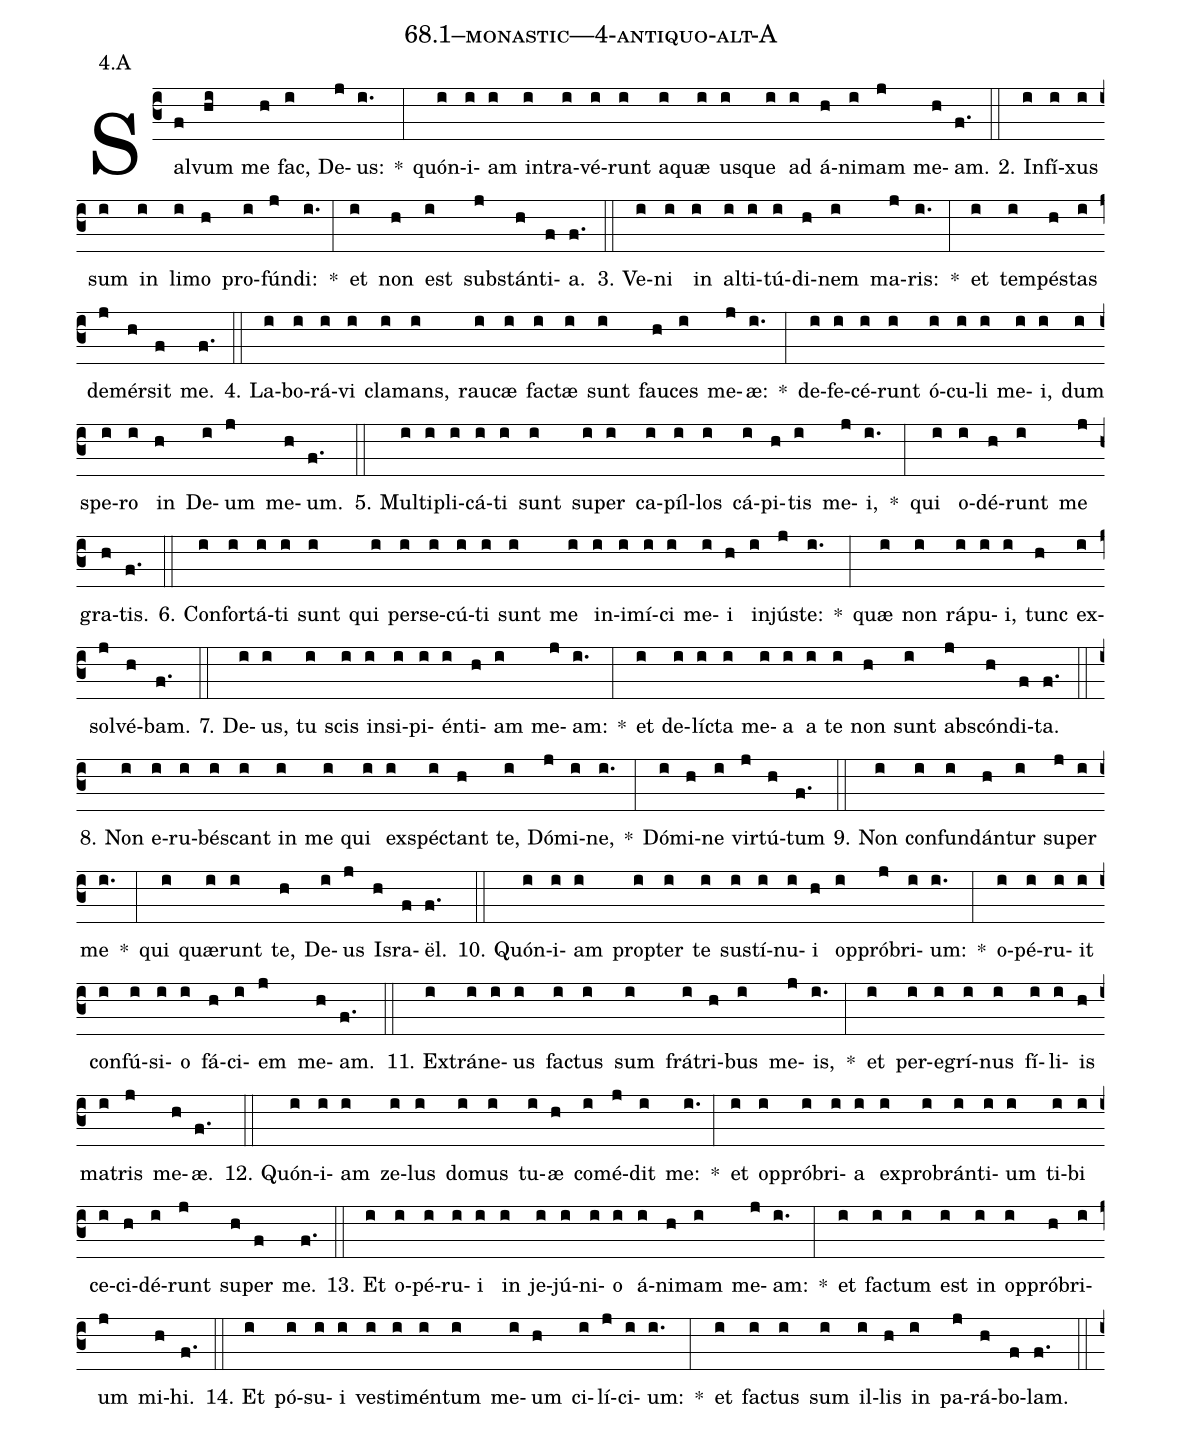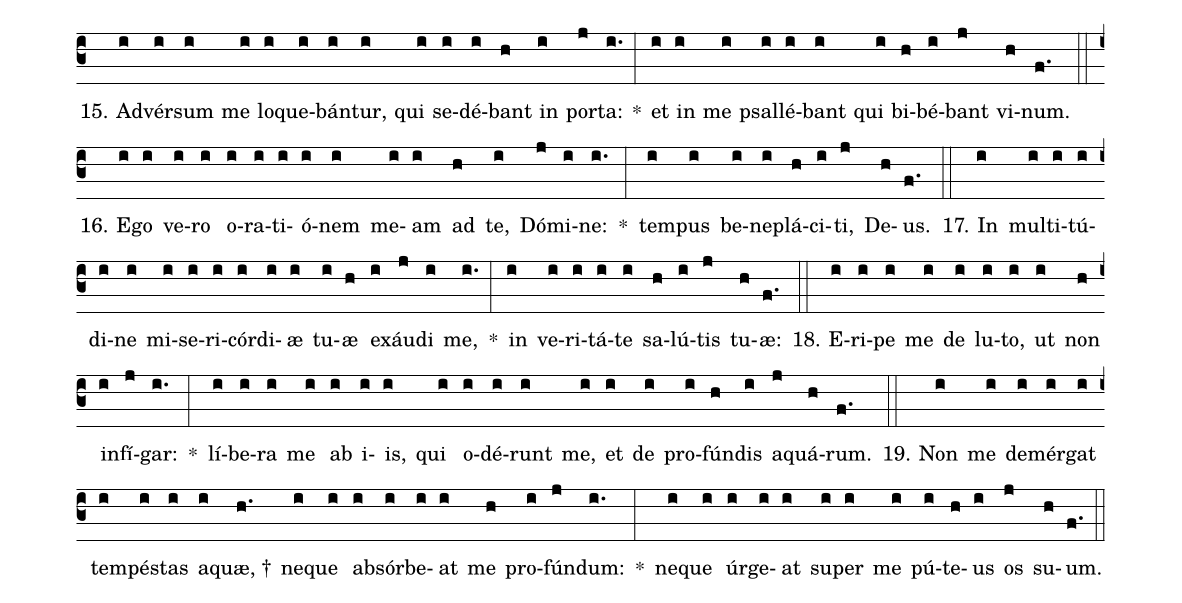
name: 68.1--monastic---4-antiquo-alt-A;
annotation: 4.A;
%%
(c3)Sal(f)vum(hi) me(h) fac,(i) De(j)us:(i.) *(:) quón(i)i(i)am(i) in(i)tra(i)vé(i)runt(i) a(i)quæ(i) us(i)que(i) ad(i) á(h)ni(i)mam(j) me(h)am.(f.) (::)
2. In(i)fí(i)xus(i) sum(i) in(i) li(i)mo(h) pro(i)fún(j)di:(i.) *(:) et(i) non(h) est(i) sub(j)stán(h)ti(f)a.(f.) (::)
3. Ve(i)ni(i) in(i) al(i)ti(i)tú(i)di(h)nem(i) ma(j)ris:(i.) *(:) et(i) tem(i)pés(h)tas(i) de(j)mér(h)sit(f) me.(f.) (::)
4. La(i)bo(i)rá(i)vi(i) cla(i)mans,(i) rau(i)cæ(i) fac(i)tæ(i) sunt(i) fau(h)ces(i) me(j)æ:(i.) *(:) de(i)fe(i)cé(i)runt(i) ó(i)cu(i)li(i) me(i)i,(i) dum(i) spe(i)ro(i) in(h) De(i)um(j) me(h)um.(f.) (::)
5. Mul(i)ti(i)pli(i)cá(i)ti(i) sunt(i) su(i)per(i) ca(i)píl(i)los(i) cá(i)pi(h)tis(i) me(j)i,(i.) *(:) qui(i) o(i)dé(h)runt(i) me(j) gra(h)tis.(f.) (::)
6. Con(i)for(i)tá(i)ti(i) sunt(i) qui(i) per(i)se(i)cú(i)ti(i) sunt(i) me(i) in(i)i(i)mí(i)ci(i) me(i)i(h) in(i)jús(j)te:(i.) *(:) quæ(i) non(i) rá(i)pu(i)i,(i) tunc(h) ex(i)sol(j)vé(h)bam.(f.) (::)
7. De(i)us,(i) tu(i) scis(i) in(i)si(i)pi(i)én(i)ti(h)am(i) me(j)am:(i.) *(:) et(i) de(i)líc(i)ta(i) me(i)a(i) a(i) te(i) non(h) sunt(i) abs(j)cón(h)di(f)ta.(f.) (::)
8. Non(i) e(i)ru(i)bés(i)cant(i) in(i) me(i) qui(i) ex(i)spéc(i)tant(h) te,(i) Dó(j)mi(i)ne,(i.) *(:) Dó(i)mi(h)ne(i) vir(j)tú(h)tum(f.) (::)
9. Non(i) con(i)fun(i)dán(h)tur(i) su(j)per(i) me(i.) *(:) qui(i) quæ(i)runt(i) te,(h) De(i)us(j) Is(h)ra(f)ël.(f.) (::)
10. Quón(i)i(i)am(i) prop(i)ter(i) te(i) sus(i)tí(i)nu(i)i(h) op(i)pró(j)bri(i)um:(i.) *(:) o(i)pé(i)ru(i)it(i) con(i)fú(i)si(i)o(i) fá(h)ci(i)em(j) me(h)am.(f.) (::)
11. Ex(i)trá(i)ne(i)us(i) fac(i)tus(i) sum(i) frá(i)tri(h)bus(i) me(j)is,(i.) *(:) et(i) per(i)e(i)grí(i)nus(i) fí(i)li(i)is(h) ma(i)tris(j) me(h)æ.(f.) (::)
12. Quón(i)i(i)am(i) ze(i)lus(i) do(i)mus(i) tu(i)æ(h) com(i)é(j)dit(i) me:(i.) *(:) et(i) op(i)pró(i)bri(i)a(i) ex(i)pro(i)brán(i)ti(i)um(i) ti(i)bi(i) ce(i)ci(h)dé(i)runt(j) su(h)per(f) me.(f.) (::)
13. Et(i) o(i)pé(i)ru(i)i(i) in(i) je(i)jú(i)ni(i)o(i) á(i)ni(h)mam(i) me(j)am:(i.) *(:) et(i) fac(i)tum(i) est(i) in(i) op(i)pró(h)bri(i)um(j) mi(h)hi.(f.) (::)
14. Et(i) pó(i)su(i)i(i) ves(i)ti(i)mén(i)tum(i) me(i)um(h) ci(i)lí(j)ci(i)um:(i.) *(:) et(i) fac(i)tus(i) sum(i) il(i)lis(h) in(i) pa(j)rá(h)bo(f)lam.(f.) (::)
15. Ad(i)vér(i)sum(i) me(i) lo(i)que(i)bán(i)tur,(i) qui(i) se(i)dé(i)bant(h) in(i) por(j)ta:(i.) *(:) et(i) in(i) me(i) psal(i)lé(i)bant(i) qui(i) bi(h)bé(i)bant(j) vi(h)num.(f.) (::)
16. E(i)go(i) ve(i)ro(i) o(i)ra(i)ti(i)ó(i)nem(i) me(i)am(i) ad(h) te,(i) Dó(j)mi(i)ne:(i.) *(:) tem(i)pus(i) be(i)ne(i)plá(h)ci(i)ti,(j) De(h)us.(f.) (::)
17. In(i) mul(i)ti(i)tú(i)di(i)ne(i) mi(i)se(i)ri(i)cór(i)di(i)æ(i) tu(i)æ(h) ex(i)áu(j)di(i) me,(i.) *(:) in(i) ve(i)ri(i)tá(i)te(i) sa(h)lú(i)tis(j) tu(h)æ:(f.) (::)
18. E(i)ri(i)pe(i) me(i) de(i) lu(i)to,(i) ut(i) non(h) in(i)fí(j)gar:(i.) *(:) lí(i)be(i)ra(i) me(i) ab(i) i(i)is,(i) qui(i) o(i)dé(i)runt(i) me,(i) et(i) de(i) pro(i)fún(h)dis(i) a(j)quá(h)rum.(f.) (::)
19. Non(i) me(i) de(i)mér(i)gat(i) tem(i)pés(i)tas(i) a(i)quæ, †(h.) ne(i)que(i) ab(i)sór(i)be(i)at(i) me(h) pro(i)fún(j)dum:(i.) *(:) ne(i)que(i) úr(i)ge(i)at(i) su(i)per(i) me(i) pú(i)te(h)us(i) os(j) su(h)um.(f.) (::)
